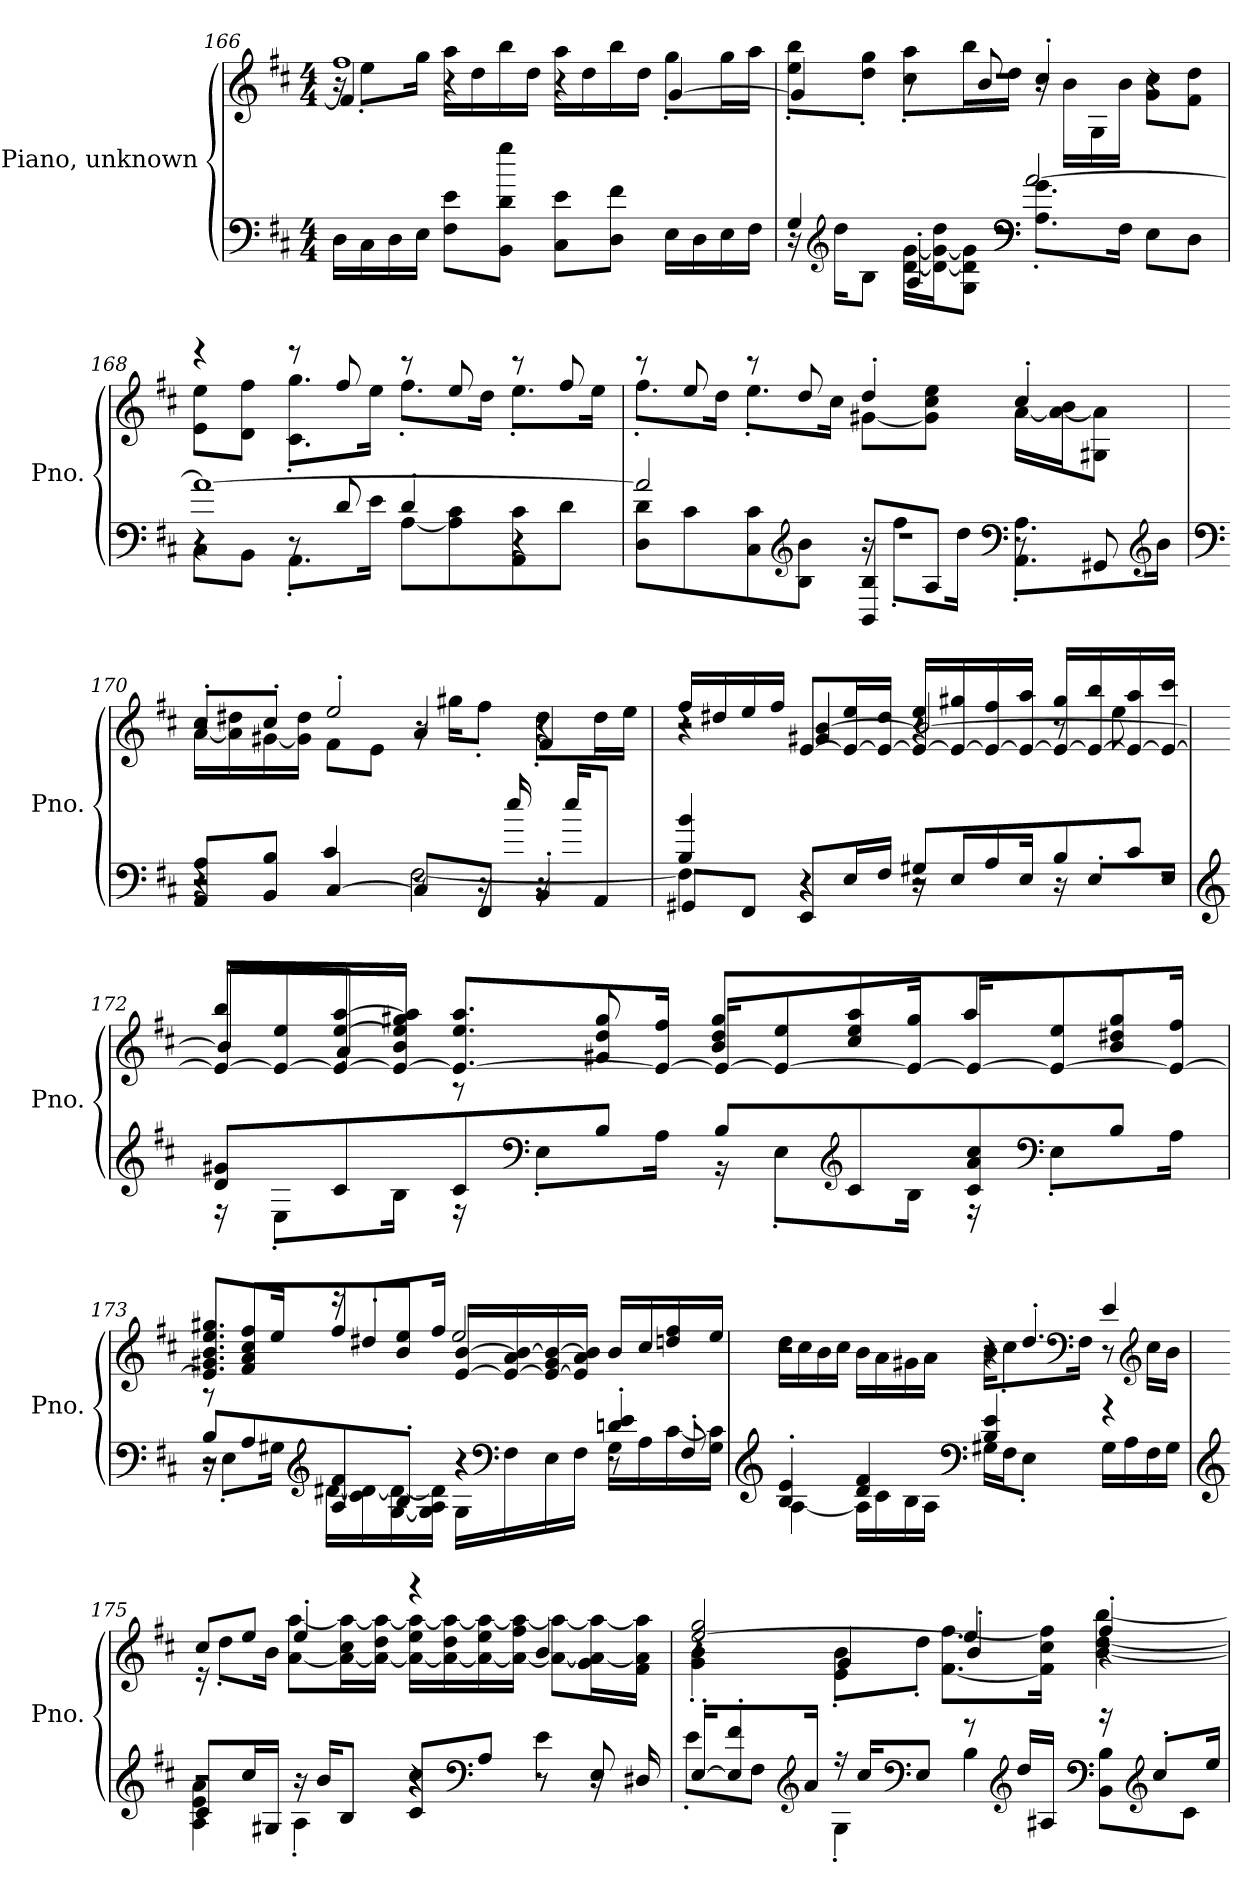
**kern	**kern
*part1	*part1
*staff2	*staff1
*I"Piano, unknown	*
*I'Pno.	*
*clefF4	*clefG2
*k[f#c#]	*k[f#c#]
*M4/4	*M4/4
=166	=166
*	*^
*	*	*^
16D\LL	1ff#	16r	4f#/]
16C#\	.	8ee'\L	.
16D\	.	.	.
16E\JJ	.	16gg\Jk	.
8F#\ 8e\L	.	16aa\LL	4r
.	.	16dd\	.
8BB\ 8d\ 8gg\J	.	16bb\	.
.	.	16dd\JJ	.
8C#\ 8e\L	.	16aa\LL	4r
.	.	16dd\	.
8D\ 8f#\J	.	16bb\	.
.	.	16dd\JJ	.
16E\LL	.	8gg'\L	[4g/
16D\	.	.	.
16E\	.	16gg\L	.
16F#\JJ	.	16aa\JJ	.
!!LO:LB:g=z	!!	!!
=167	=167	=167	=167
*^	*	*	*
*	*^	*	*	*
1r	16r	4G/	1r	8ee\' 8bb\'L	4g/]
*clefG2	*	*	*	*	*
.	16dd\KL	.	.	.	.
.	8B\J	.	.	8dd\' 8gg\'J	.
.	[16d\ [16g\LL	4A'/	.	8cc#\' 8aa\'L	8r
.	16d\_ 16g\_ 16dd\J	.	.	.	.
.	8G\ 8d\] 8g\]J	.	.	16bb\L	8b/
.	.	.	.	16dd\JJ	.
*clefF4	*	*	*	*	*
.	8.A\' 8.g\'L	[2a/	.	16r	4cc#'/
.	.	.	.	16b\LL	.
.	.	.	.	16G\	.
.	16F#\Jk	.	.	16b\JJ	.
.	8E\L	.	.	8g\ 8cc#\L	4r
.	8D\J	.	.	8f#\ 8dd\J	.
*	*	*	*	*v	*v
=168	=168	=168	=168	=168
4r	8C#\L	1a_	4r	8e\ 8ee\L
.	8BB\J	.	.	8d\ 8ff#\J
8r	8.AA'\L	.	8r	8.c#\' 8.gg\'L
8d/	.	.	8ff#/	.
.	16e\Jk	.	.	16ee\Jk
4d'/	[8A\L	.	8r	8.ff#'\L
.	8A\] 8c#\	.	8ee/	.
.	.	.	.	16dd\Jk
4r	8AA\ 8c#\	.	8r	8.ee'\L
.	8d\J	.	8ff#/	.
.	.	.	.	16ee\Jk
!!LO:PB:g=z	!!
=169	=169	=169	=169	=169
1r	8D\ 8d\L	2a/]	8r	8.ff#'\L
.	8c#\	.	8ee/	.
.	.	.	.	16dd\Jk
.	8C#\ 8c#\	.	8r	8.ee'\L
*clefG2	*	*	*	*
.	8B\ 8b\J	.	8dd/	.
.	.	.	.	16cc#\Jk
.	16r	8BB/ 8B/L	4dd'/	[8g#X\L
.	8ff#'\L	.	.	.
.	.	8A/J	.	8g#\] 8cc#\ 8ee\J
.	16dd\Jk	.	.	.
*clefF4	*	*	*	*
.	8.AA\' 8.A\'L	8r	4cc#'/	[16a\LL
.	.	.	.	16a\_ 16b\J
.	.	8GG#X/	.	8G#X\ 8a\]J
*clefG2	*	*	*	*
.	16b\Jk	.	.	.
*	*	*	*v	*v
=170	=170	=170	=170
*clefF4	*	*	*
*	*	*	*^
*	*	*	*	*^
4r	2r	8AA/ 8A/L	8cc#'/L	[16a\LL	2r
.	.	.	.	16a\] 16dd#X\	.
.	.	8BB/ 8B/J	8cc#'/J	[16g#X\	.
.	.	.	.	16g#\] 16dd#\JJ	.
[4C#/	.	4c#/	2ee'/	8f#\L	.
.	.	.	.	8e\J	.
8C#/L]	[2F#\	8r	.	16r	4a/
.	.	.	.	16gg#X\KL	.
8FF#/J	.	16r	.	8ff#'\J	.
.	.	16ee/	.	.	.
4BB'/	.	16r	4r	8dd#'\L	4f#/
.	.	16ee/KL	.	.	.
.	.	8AA/J	.	16dd#\L	.
.	.	.	.	16ee\JJ	.
!!LO:LB:g=z	!!	!!
=171	=171	=171	=171	=171	=171
4B/ 4b/	4F#\]	8GG#X/L	16ff#/LL	2r	4r
.	.	.	16dd#X/	.	.
.	.	8FF#/J	16ee/	.	.
.	.	.	16ff#/JJ	.	.
4r	4r	8EE/L	[8e/L	.	4g#X/ [4b/
.	.	16E/L	16e/_ 16ee/L	.	.
.	.	16F#/JJ	16e/_ 16dd#/JJ	.	.
8G#X/L	2r	16r	16e/_ 16ee/LL	4r	2b/_
.	.	8E'/L	16e/_ 16gg#X/	.	.
8A/	.	.	16e/_ 16ff#/	.	.
.	.	16E/Jk	16e/_ 16aa/JJ	.	.
8B/	.	16r	16e/_ 16gg#/LL	8r	.
.	.	8E'/L	16e/_ 16bb/	.	.
8c#/J	.	.	16e/_ 16aa/	8ee\	.
.	.	16E/Jk	16e/_ 16ccc#/JJ	.	.
*v	*v	*v	*	*	*
*	*v	*v	*v
!!LO:LB:g=z
=172	=172
*clefG2	*
*^	*^
8d/ 8g#X/L	16r	16e/_ 16bb/LL	8b/L]
.	8E'\L	16e/_ 16ee/	.
8c#/	.	16e/_ [16ee/ [16aa/	8a'/J
.	16B\Jk	16e/_ 16b/ 16ee/] 16gg#X/ 16aa/]JJ	.
8c#/	16r	8.e/_ 8.ee/ 8.aa/L	8r
*clefF4	*	*	*
.	8E'\L	.	.
8B/J	.	.	8g#X/ 8dd/ 8gg#/
.	16A\Jk	16e/_ 16ff#/Jk	.
8B/L	16r	16e/KL_	8b/ 8dd/ 8gg#/L
.	8E'\L	8e/_ 8ee/	.
*clefG2	*	*	*
8c#/	.	.	8cc#/ 8ee/ 8aa/
.	16B\Jk	16e/_ 16gg#/Jk	.
8c#/ 8a/ 8cc#/	16r	16e/KL_	8aa/
*clefF4	*	*	*
.	8E'\L	8e/_ 8ee/	.
8B/J	.	.	8b/ 8dd#X/ 8gg#/J
.	16A\Jk	16e/_ 16ff#/Jk	.
!!LO:LB:g=z	!!
=173	=173	=173	=173
*	*^	*	*
8B/L	16r	2r	8.e/] 8.g#X/ 8.b/ 8.ee/ 8.gg#X/L	8r
.	8E'\L	.	.	.
8A/	.	.	.	8f#/ 8a/ 8cc#/ 8ff#/L
.	16G#X\Jk	.	16ee/Jk	.
*clefG2	*	*	*	*
8A/ 8f#/	[16d#X\LL	.	16r	8ff#/
.	16c#\ 16d#\_	.	8dd#X'/L	.
8B'/J	[16G#\ 16d#\_	.	.	8b/ 8ee/J
.	16G#\] 16A\ 16d#\]JJ	.	16ff#/Jk	.
4r	16G#\LL	4r	[16e/ [16b/LL	2ee/
*clefF4	*	*	*	*
.	16F#\	.	16e/_ 16a/ 16b/_	.
.	16E\	.	16e/_ 16g#/ 16b/_	.
.	16F#\JJ	.	16e/] 16a/ 16b/]JJ	.
4dn/' 4e/'	16G#\LL	8r	16b/LL	.
.	16A\	.	16cc#/	.
.	[16c#\	8F#'/	16ddn/ 16ff#/	.
.	16G#\ 16c#\]JJ	.	16ee/JJ	.
*v	*v	*v	*	*
*	*v	*v
!!LO:LB:g=z
=174	=174
*clefG2	*
*^	*^
*	*	*	*^
4B/' 4e/'	[4A\	2r	16dd\LL	2r
.	.	.	16cc#\	.
.	.	.	16b\	.
.	.	.	16cc#\JJ	.
4d/ 4f#/	16A\LL]	.	16b\LL	.
.	16c#\	.	16a\	.
.	16B\	.	16g#X\	.
.	16A\JJ	.	16a\JJ	.
*clefF4	*	*	*	*
4B/ 4e/	16G#X\LL	8r	16b\KL	4r
.	16F#\J	.	8cc#'\	.
.	8E'\J	4.dd'/	.	.
*	*	*clefF4	*	*
.	.	.	16F#\Jk	.
4r	16G#\LL	.	8r	4e/
.	16A\	.	.	.
*	*	*clefG2	*	*
.	16F#\	.	16cc#\LL	.
.	16G#\JJ	.	16b\JJ	.
*v	*v	*	*	*
*	*v	*v	*v
!!LO:LB:g=z
=175	=175
*clefG2	*
*^	*^
*	*^	*	*
8c#/L	4A\ 4e\ 4a\	2r	8cc#/L	16r
.	.	.	.	8dd'\L
16cc#/L	.	.	8ee/J	.
16G#X/JJ	.	.	.	16b\Jk
16r	4A'\	.	4ee'/	[8a\ [8aa\L
16b/KL	.	.	.	.
8B/J	.	.	.	16a\_ 16cc#\ 16aa\_L
.	.	.	.	16a\_ 16dd\ 16aa\_JJ
8c#/ 8cc#/L	4r	4r	4r	16a\_ 16ee\ 16aa\_LL
.	.	.	.	16a\_ 16dd\ 16aa\_
*clefF4	*	*	*	*
8A/J	.	.	.	16a\_ 16ee\ 16aa\_
.	.	.	.	16a\_ 16ff#\ 16aa\_JJ
8r	4e\	8r	4b/	8a\_ 8aa\_L
16r	.	8E/	.	16g\ 16a\_ 16aa\_L
16D#X/	.	.	.	16f#\ 16a\] 16aa\]JJ
*	*v	*v	*	*
!!LO:PB:g=z
=176	=176	=176	=176
*	*	*	*^
[16E'/KL	8e'\L	[2ee/ 2gg/	4g\' 4b\'	4r
8E/]' 8f#/'	.	.	.	.
.	8F#\J	.	.	.
*clefG2	*	*	*	*
16a/Jk	.	.	.	.
16r	4G'\	.	8e\' 8b\'L	4g/
16cc#/KL	.	.	.	.
*clefF4	*	*	*	*
8E/J	.	.	8dd'\J	.
8r	4B\	4ee/]	[8.f#\ [8.ff#\L	4b'/
*clefG2	*	*	*	*
16dd/LL	.	.	.	.
16A#X/JJ	.	.	16f#\] 16cc#\ 16ff#\]Jk	.
*clefF4	*	*	*	*
16r	8BB\ 8B\L	4ff#'/	[4b\ [4dd\ [4bb\	4r
*clefG2	*	*	*	*
8cc#'/L	.	.	.	.
.	8c#\J	.	.	.
16ee/Jk	.	.	.	.
*v	*v	*	*	*
*	*v	*v	*v
=	=
*-	*-
